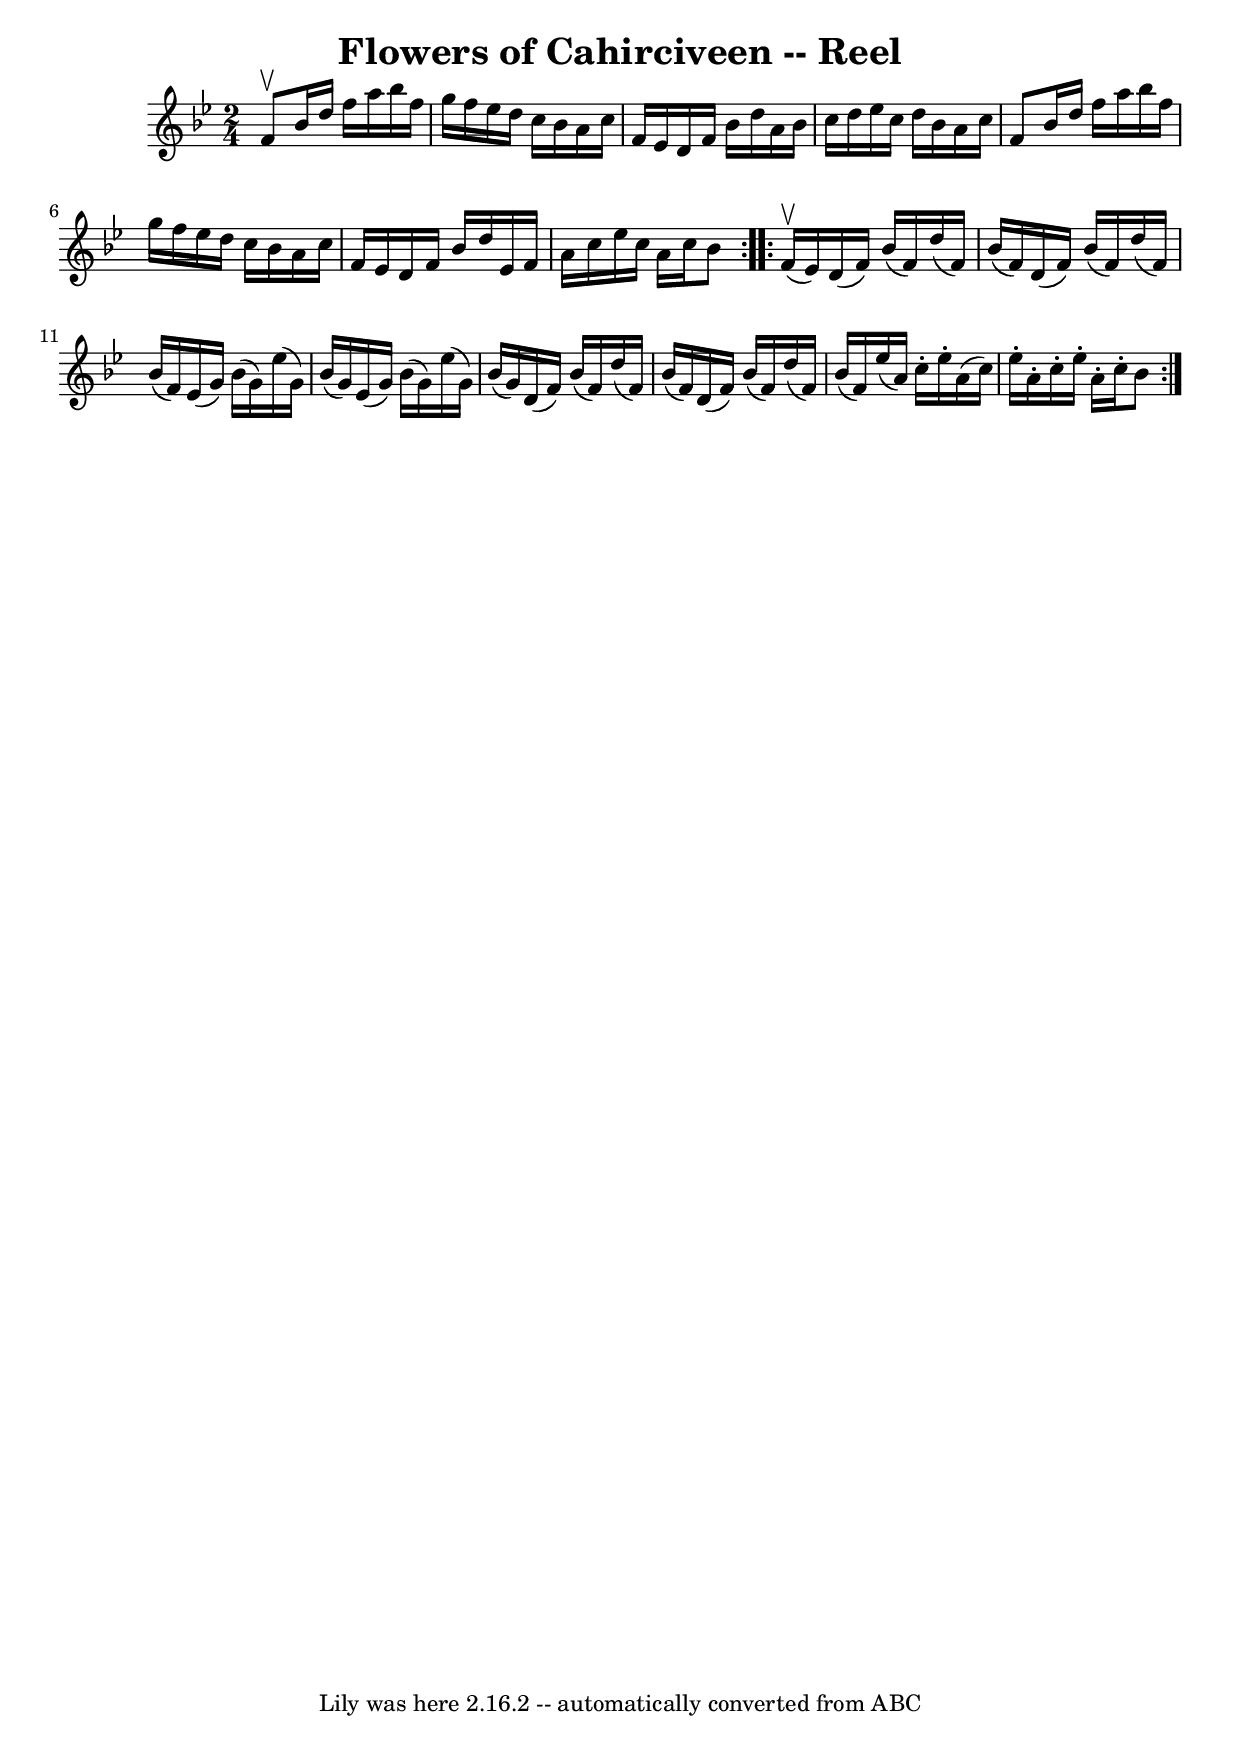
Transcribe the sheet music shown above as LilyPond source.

\version "2.16.2"
\include "Mammoth.ily"
\header {
  %% book = "Ryan's Mammoth Collection"
 crossRefNumber = "1"
 footnotes = ""
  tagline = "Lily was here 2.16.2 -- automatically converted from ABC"
  title = "Flowers of Cahirciveen -- Reel"

}
voicedefault =  {



  \repeat volta 2 {

    \time 2/4      \key bes \major f'8^\upbow  |
 bes'16 d''16 f''16 a''16 bes''16 f''16 g''16 f''16   |
 ees''16 d''16 c''16 bes'16 a'16 c''16 f'16 ees'16   |
 d'16 f'16 bes'16 d''16 a'16 bes'16 c''16 d''16   |
 ees''16 c''16 d''16 bes'16 a'16 c''16 f'8   |
 bes'16 d''16 f''16 a''16 bes''16 f''16 g''16 f''16   |
 ees''16 d''16 c''16 bes'16 a'16 c''16 f'16 ees'16   |
 d'16 f'16 bes'16 d''16 ees'16 f'16 a'16 c''16   |
 ees''16  
 c''16 a'16 c''16 bes'8  
  } 
  \repeat volta 2 {
 f'16^\upbow( ees'16)  |
 d'16 (f'16) bes'16 (f'16) d''16 (f'16) bes'16 (f'16) |
 d'16 (f'16) bes'16 (f'16) d''16 (f'16) bes'16 (f'16)  |
 ees'16 (g'16) bes'16 (g'16) ees''16 (g'16) bes'16 (g'16)  |
    
 ees'16 (g'16) bes'16 (g'16) ees''16 (g'16) bes'16 ( g'16)  |
 d'16 (f'16) bes'16 (f'16) d''16 (f'16) bes'16 (f'16) |
 d'16 (f'16) bes'16 (f'16) d''16 (f'16) bes'16 (f'16)  |
 ees''16 (a'16) c''16-. ees''16-. a'16 (c''16) ees''16-. a'16-.  |
    
 c''16-. ees''16-. a'16-. c''16-. bes'8  
  }   

}

\score{
  <<

    \context Staff="default"
    {
      \voicedefault 
      
    }

  >>
  \layout {
    
  }
  \midi {
  }

}
